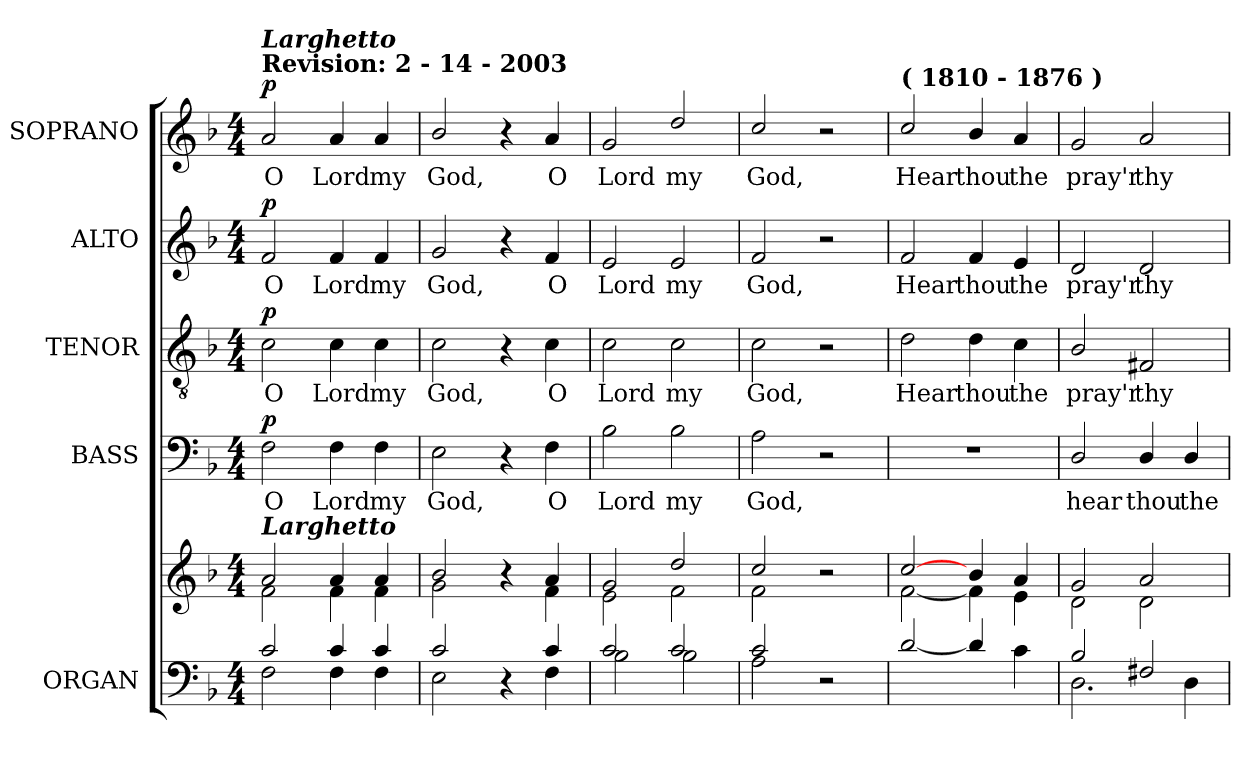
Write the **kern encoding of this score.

**kern	**kern	**kern	**text	**dynam	**kern	**text	**dynam	**kern	**text	**dynam	**kern	**text	**dynam
*part5	*part5	*part4	*part4	*part4	*part3	*part3	*part3	*part2	*part2	*part2	*part1	*part1	*part1
*staff6	*staff5	*staff4	*staff4	*staff4	*staff3	*staff3	*staff3	*staff2	*staff2	*staff2	*staff1	*staff1	*staff1
*I"ORGAN	*	*I"BASS	*	*	*I"TENOR	*	*	*I"ALTO	*	*	*I"SOPRANO	*	*
*I'Org.	*	*I'B.	*	*	*I'T.	*	*	*I'A.	*	*	*I'S.	*	*
!!LO:PB:g=z
*clefF4	*clefG2	*clefF4	*	*	*clefGv2	*	*	*clefG2	*	*	*clefG2	*	*
*	*	*	*	*	*ITrd7c12	*	*	*	*	*	*	*	*
*k[b-]	*k[b-]	*k[b-]	*	*	*k[b-]	*	*	*k[b-]	*	*	*k[b-]	*	*
*d:	*d:	*d:	*	*	*d:	*	*	*d:	*	*	*d:	*	*
*M4/4	*M4/4	*M4/4	*	*	*M4/4	*	*	*M4/4	*	*	*M4/4	*	*
=1	=1	=1	=1	=1	=1	=1	=1	=1	=1	=1	=1	=1	=1
*^	*^	*	*	*	*	*	*	*	*	*	*	*	*
!	!	!	!	!	!LO:LY:b:color=#000000	!	!	!	!	!	!	!	!	!	!
!	!	!	!	!	!	!	!	!LO:LY:b:color=#000000	!	!	!	!	!	!	!
!	!	!	!	!	!	!	!	!	!	!	!LO:LY:b:color=#000000	!	!	!	!
!	!	!	!	!	!	!	!	!	!	!	!	!	!LO:TX:a:B:t=Revision&colon;  2 - 14 - 2003	!	!
!	!	!	!	!	!	!	!	!	!	!	!	!	!LO:TX:a:Bi:t=Larghetto	!	!
!	!	!LO:TX:a:Bi:t=Larghetto	!	!	!	!	!	!	!	!	!	!	!	!	!
!	!	!	!	!	!	!	!	!	!	!	!	!	!	!LO:LY:b:color=#000000	!
2ci/	2Fi\	2ai/	2fi\	2Fi\	O	p	2Ci\	O	p	2fi/	O	p	2ai/	O	p
!	!	!	!	!	!LO:LY:b:color=#000000	!	!	!	!	!	!	!	!	!	!
!	!	!	!	!	!	!	!	!LO:LY:b:color=#000000	!	!	!	!	!	!	!
!	!	!	!	!	!	!	!	!	!	!	!LO:LY:b:color=#000000	!	!	!	!
*	*	*	*	*	*	*	*	*	*	*	*	*	*MM80	*	*
!	!	!	!	!	!	!	!	!	!	!	!	!	!	!LO:LY:b:color=#000000	!
4ci/	4Fi\	4ai/	4fi\	4Fi\	Lord	.	4Ci\	Lord	.	4fi/	Lord	.	4ai/	Lord	.
!	!	!	!	!	!LO:LY:b:color=#000000	!	!	!	!	!	!	!	!	!	!
!	!	!	!	!	!	!	!	!LO:LY:b:color=#000000	!	!	!	!	!	!	!
!	!	!	!	!	!	!	!	!	!	!	!LO:LY:b:color=#000000	!	!	!	!
!	!	!	!	!	!	!	!	!	!	!	!	!	!	!LO:LY:b:color=#000000	!
4ci/	4Fi\	4ai/	4fi\	4Fi\	my	.	4Ci\	my	.	4fi/	my	.	4ai/	my	.
=2	=2	=2	=2	=2	=2	=2	=2	=2	=2	=2	=2	=2	=2	=2	=2
!	!	!	!	!	!LO:LY:b:color=#000000	!	!	!	!	!	!	!	!	!	!
!	!	!	!	!	!	!	!	!LO:LY:b:color=#000000	!	!	!	!	!	!	!
!	!	!	!	!	!	!	!	!	!	!	!LO:LY:b:color=#000000	!	!	!	!
!	!	!	!	!	!	!	!	!	!	!	!	!	!	!LO:LY:b:color=#000000	!
2ci/	2Ei\	2b-i/	2gi\	2Ei\	God,	.	2Ci\	God,	.	2gi/	God,	.	2b-i/	God,	.
4r	4ryy	4r	4ryy	4r	.	.	4r	.	.	4r	.	.	4r	.	.
!	!	!	!	!	!LO:LY:b:color=#000000	!	!	!	!	!	!	!	!	!	!
!	!	!	!	!	!	!	!	!LO:LY:b:color=#000000	!	!	!	!	!	!	!
!	!	!	!	!	!	!	!	!	!	!	!LO:LY:b:color=#000000	!	!	!	!
!	!	!	!	!	!	!	!	!	!	!	!	!	!	!LO:LY:b:color=#000000	!
4ci/	4Fi\	4ai/	4fi\	4Fi\	O	.	4Ci\	O	.	4fi/	O	.	4ai/	O	.
=3	=3	=3	=3	=3	=3	=3	=3	=3	=3	=3	=3	=3	=3	=3	=3
!	!	!	!	!	!LO:LY:b:color=#000000	!	!	!	!	!	!	!	!	!	!
!	!	!	!	!	!	!	!	!LO:LY:b:color=#000000	!	!	!	!	!	!	!
!	!	!	!	!	!	!	!	!	!	!	!LO:LY:b:color=#000000	!	!	!	!
!	!	!	!	!	!	!	!	!	!	!	!	!	!	!LO:LY:b:color=#000000	!
2ci/	2B-i\	2gi/	2ei\	2B-i\	Lord	.	2Ci\	Lord	.	2ei/	Lord	.	2gi/	Lord	.
!	!	!	!	!	!LO:LY:b:color=#000000	!	!	!	!	!	!	!	!	!	!
!	!	!	!	!	!	!	!	!LO:LY:b:color=#000000	!	!	!	!	!	!	!
!	!	!	!	!	!	!	!	!	!	!	!LO:LY:b:color=#000000	!	!	!	!
!	!	!	!	!	!	!	!	!	!	!	!	!	!	!LO:LY:b:color=#000000	!
2ci/	2B-i\	2ddi/	2fi\	2B-i\	my	.	2Ci\	my	.	2ei/	my	.	2ddi/	my	.
=4	=4	=4	=4	=4	=4	=4	=4	=4	=4	=4	=4	=4	=4	=4	=4
!	!	!	!	!	!LO:LY:b:color=#000000	!	!	!	!	!	!	!	!	!	!
!	!	!	!	!	!	!	!	!LO:LY:b:color=#000000	!	!	!	!	!	!	!
!	!	!	!	!	!	!	!	!	!	!	!LO:LY:b:color=#000000	!	!	!	!
!	!	!	!	!	!	!	!	!	!	!	!	!	!	!LO:LY:b:color=#000000	!
2ci/	2Ai\	2cci/	2fi\	2Ai\	God,	.	2Ci\	God,	.	2fi/	God,	.	2cci/	God,	.
2r	2ryy	2r	2ryy	2r	.	.	2r	.	.	2r	.	.	2r	.	.
*v	*v	*	*	*	*	*	*	*	*	*	*	*	*	*	*
=5	=5	=5	=5	=5	=5	=5	=5	=5	=5	=5	=5	=5	=5	=5
*^	*	*	*	*	*	*	*	*	*	*	*	*	*	*
!	!	!	!	!	!	!	!	!LO:LY:b:color=#000000	!	!	!	!	!	!	!
*v	*v	*	*	*	*	*	*	*	*	*	*	*	*	*	*
*^	*	*	*	*	*	*	*	*	*	*	*	*	*	*
!	!	!	!	!	!	!	!	!	!	!	!LO:LY:b:color=#000000	!	!	!	!
*v	*v	*	*	*	*	*	*	*	*	*	*	*	*	*	*
*^	*	*	*	*	*	*	*	*	*	*	*	*	*	*
!	!	!	!	!	!	!	!	!	!	!	!	!	!LO:TX:a:B:t=( 1810 - 1876 )	!	!
!	!	!	!	!	!	!	!	!	!	!	!	!	!	!LO:LY:b:color=#000000	!
*v	*v	*	*	*	*	*	*	*	*	*	*	*	*	*	*
[2di/	[2cci/	[2fi\	1r	.	.	2Di\	Hear	.	2fi/	Hear	.	2cci/	Hear	.
!	!	!	!	!	!	!	!LO:LY:b:color=#000000	!	!	!	!	!	!	!
!	!	!	!	!	!	!	!	!	!	!LO:LY:b:color=#000000	!	!	!	!
!	!	!	!	!	!	!	!	!	!	!	!	!	!LO:LY:b:color=#000000	!
4di/]	4b-i/	4fi\]	.	.	.	4Di\	thou	.	4fi/	thou	.	4b-i/	thou	.
!	!	!	!	!	!	!	!LO:LY:b:color=#000000	!	!	!	!	!	!	!
!	!	!	!	!	!	!	!	!	!	!LO:LY:b:color=#000000	!	!	!	!
!	!	!	!	!	!	!	!	!	!	!	!	!	!LO:LY:b:color=#000000	!
4ci\	4ai/	4ei\	.	.	.	4Ci\	the	.	4ei/	the	.	4ai/	the	.
!!LO:LB:g=z
=6	=6	=6	=6	=6	=6	=6	=6	=6	=6	=6	=6	=6	=6	=6
*^	*	*	*	*	*	*	*	*	*	*	*	*	*	*
!	!	!	!	!	!LO:LY:b:color=#000000	!	!	!	!	!	!	!	!	!	!
!	!	!	!	!	!	!	!	!LO:LY:b:color=#000000	!	!	!	!	!	!	!
!	!	!	!	!	!	!	!	!	!	!	!LO:LY:b:color=#000000	!	!	!	!
!	!	!	!	!	!	!	!	!	!	!	!	!	!	!LO:LY:b:color=#000000	!
2B-i/	2.Di\	2gi/	2di\	2Di/	hear	.	2BB-i/	pray'r	.	2di/	pray'r	.	2gi/	pray'r	.
!	!	!	!	!	!LO:LY:b:color=#000000	!	!	!	!	!	!	!	!	!	!
!	!	!	!	!	!	!	!	!LO:LY:b:color=#000000	!	!	!	!	!	!	!
!	!	!	!	!	!	!	!	!	!	!	!LO:LY:b:color=#000000	!	!	!	!
!	!	!	!	!	!	!	!	!	!	!	!	!	!	!LO:LY:b:color=#000000	!
2F#Xi/	.	2ai/	2di\	4Di/	thou	.	2FF#Xi/	thy	.	2di/	thy	.	2ai/	thy	.
!	!	!	!	!	!LO:LY:b:color=#000000	!	!	!	!	!	!	!	!	!	!
.	4Di\	.	.	4Di/	the	.	.	.	.	.	.	.	.	.	.
*v	*v	*	*	*	*	*	*	*	*	*	*	*	*	*	*
*	*v	*v	*	*	*	*	*	*	*	*	*	*	*	*
=	=	=	=	=	=	=	=	=	=	=	=	=	=
*-	*-	*-	*-	*-	*-	*-	*-	*-	*-	*-	*-	*-	*-
